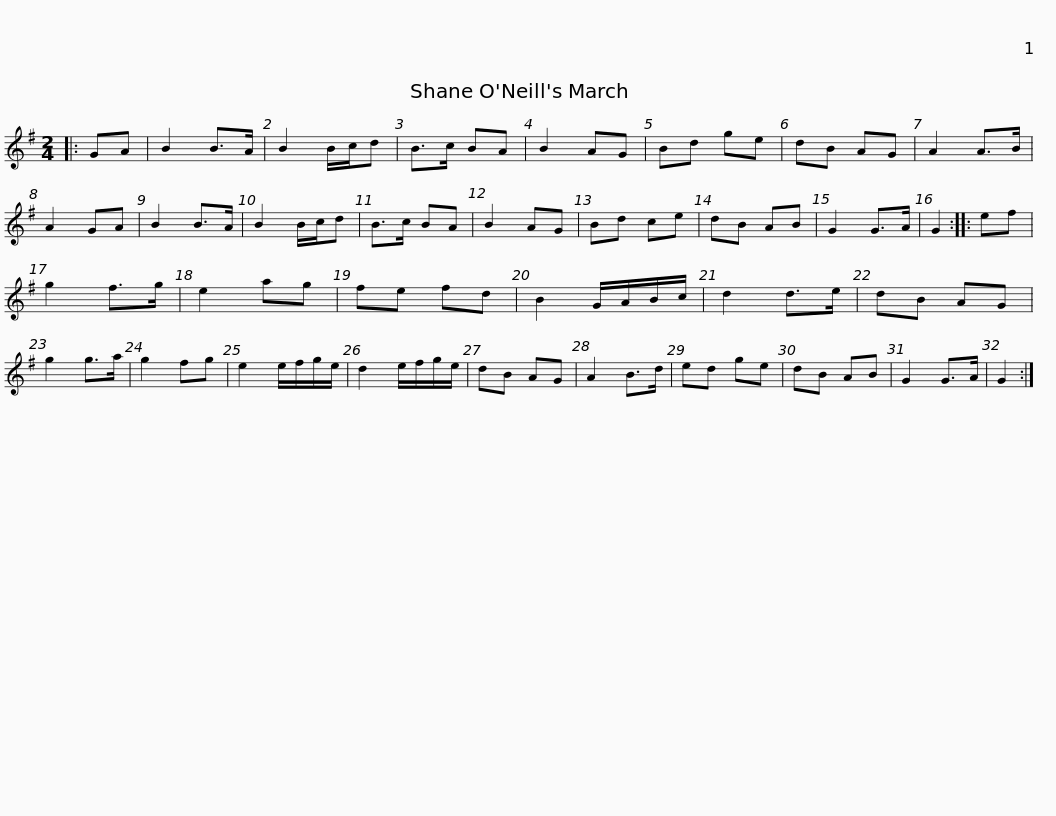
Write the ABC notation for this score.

X:1
L:1/8
M:2/4
I:linebreak $
K:G
V:1 treble
V:1
|: GA | B2 B>A | B2 B/c/d | B>c BA | B2 AG | %5
 Bd ge | dB AG | A2 A>B | A2 GA | B2 B>A | %10
 B2 B/c/d |$ B>c BA | B2 AG | Bd ce | dB AB | %15
 G2 G>A | G2 :: ef | g2 f>g | e2 ag | %20
 fe fd | B2 G/A/B/c/ | d2 d>e |$ dB AG | g2 g>a | %25
 g2 fg | e2 e/f/g/e/ | d2 e/f/g/e/ | dB AG | A2 B>d | %30
 ed ge | dB AB | G2 G>A | G2 :| %34
